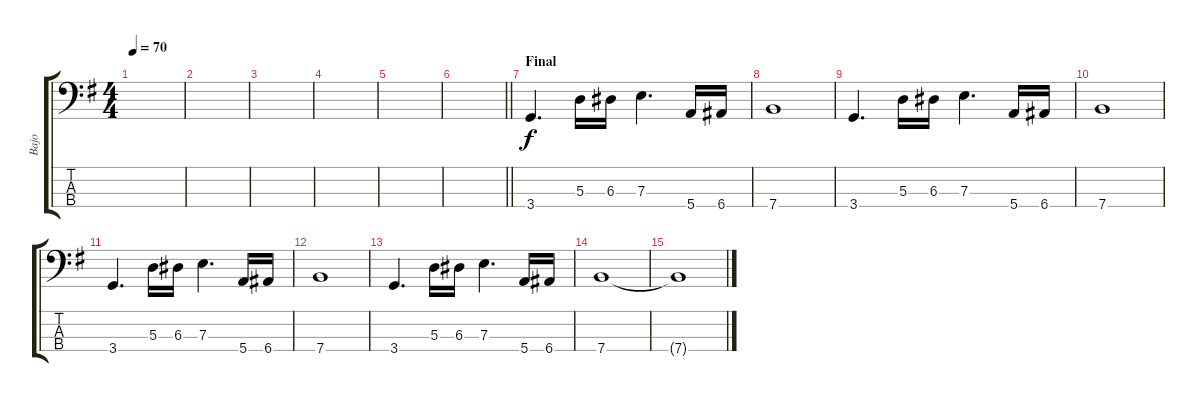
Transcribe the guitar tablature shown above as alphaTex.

\track ("Bajo" "Bajo") {instrument electricbassfinger}
\staff {score tabs}
\tuning (G2 D2 A1 E1) {hide}
\ts (4 4)
\tempo 70
\clef f4
\ks g
|
|
|
|
|
\barLineRight lightlight
|
\section ("" "Final")
3.4.4{d} 5.3.16 6.3.16 7.3.4{d} 5.4.16 6.4.16 |
7.4.1 |
3.4.4{d} 5.3.16 6.3.16 7.3.4{d} 5.4.16 6.4.16 |
7.4.1 |
3.4.4{d} 5.3.16 6.3.16 7.3.4{d} 5.4.16 6.4.16 |
7.4.1 |
3.4.4{d} 5.3.16 6.3.16 7.3.4{d} 5.4.16 6.4.16 |
7.4.1 |
7.4{t}.1
